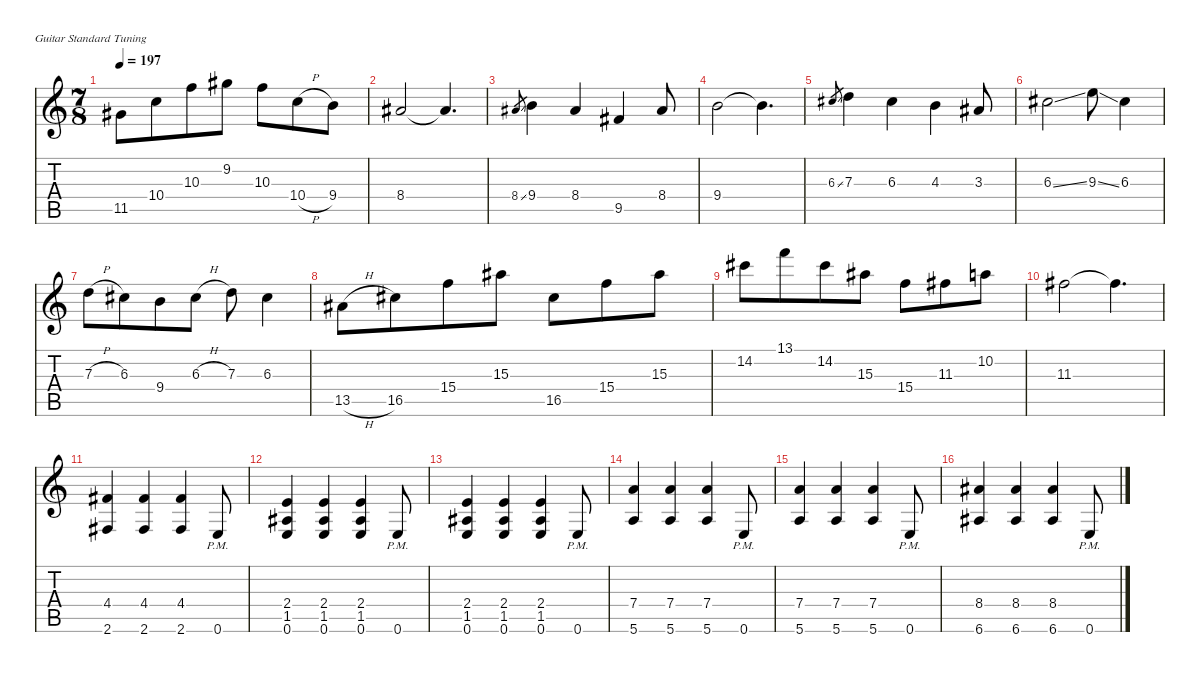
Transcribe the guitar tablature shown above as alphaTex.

\defaultSystemsLayout 4
\hideDynamics
\bracketExtendMode nobrackets
\singleTrackTrackNamePolicy hidden
\multiTrackTrackNamePolicy hidden
\firstSystemTrackNameMode fullname
\firstSystemTrackNameOrientation horizontal
\otherSystemsTrackNameOrientation horizontal
\track ("Guitar 1" "dist.guit.") {instrument distortionguitar}
\staff {score tabs}
\tuning (E4 B3 G3 D3 A2 E2)
\ts (7 8)
\tempo 197
\clef g2
\ks c
11.5{acc #}.8{dy fff beam Down} 10.4.8{beam Down} 10.3.8{beam Down} 9.2{acc #}.8{beam Down} 10.3.8{beam Down} 10.4{h}.8{beam Down} 9.4.8{beam Down} |
8.4{acc #}.2{beam Up} 8.4{t acc #}.4{d dy f beam Up} |
8.4{ss acc #}.8{gr dy mf beam Up} 9.4.4{dy fff beam Down} 8.4{acc #}.4{beam Up} 9.5{acc #}.4{beam Up} 8.4{acc #}.8{beam Up} |
9.4.2{beam Down} 9.4{t}.4{d dy f beam Down} |
6.3{ss acc #}.8{gr dy mf beam Up} 7.3.4{dy fff beam Down} 6.3{acc #}.4{beam Down} 4.3.4{beam Down} 3.3{acc #}.8{beam Up} |
6.3{ss acc #}.2{beam Down} 9.3{ss}.8{beam Down} 6.3{acc #}.4{beam Down} |
7.3{h}.8{beam Down} 6.3{acc #}.8{beam Down} 9.4.8{beam Down} 6.3{h acc #}.8{beam Down} 7.3.8{beam Down} 6.3{acc #}.4{beam Down} |
13.5{h acc #}.8{beam Down} 16.5{acc #}.8{beam Down} 15.4.8{beam Down} 15.3{acc #}.8{beam Down} 16.5{acc #}.8{beam Down} 15.4.8{beam Down} 15.3{acc #}.8{beam Down} |
14.2{acc #}.8{beam Down} 13.1.8{beam Down} 14.2{acc #}.8{beam Down} 15.3{acc #}.8{beam Down} 15.4.8{beam Down} 11.3{acc #}.8{beam Down} 10.2.8{beam Down} |
11.3{acc #}.2{beam Down} 11.3{t acc #}.4{d dy f beam Down} |
(4.4{acc #} 2.6{acc #}).4{beam Up} (4.4{acc #} 2.6{acc #}).4{beam Up} (4.4{acc #} 2.6{acc #}).4{beam Up} 0.6{pm}.8{beam Up} |
(2.4 1.5{acc #} 0.6).4{beam Up} (2.4 1.5{acc #} 0.6).4{beam Up} (2.4 1.5{acc #} 0.6).4{beam Up} 0.6{pm}.8{beam Up} |
(2.4 1.5{acc #} 0.6).4{beam Up} (2.4 1.5{acc #} 0.6).4{beam Up} (2.4 1.5{acc #} 0.6).4{beam Up} 0.6{pm}.8{beam Up} |
(7.4 5.6).4{beam Up} (7.4 5.6).4{beam Up} (7.4 5.6).4{beam Up} 0.6{pm}.8{beam Up} |
(7.4 5.6).4{beam Up} (7.4 5.6).4{beam Up} (7.4 5.6).4{beam Up} 0.6{pm}.8{beam Up} |
(8.4{acc #} 6.6{acc #}).4{beam Up} (8.4{acc #} 6.6{acc #}).4{beam Up} (8.4{acc #} 6.6{acc #}).4{beam Up} 0.6{pm}.8{beam Up}
